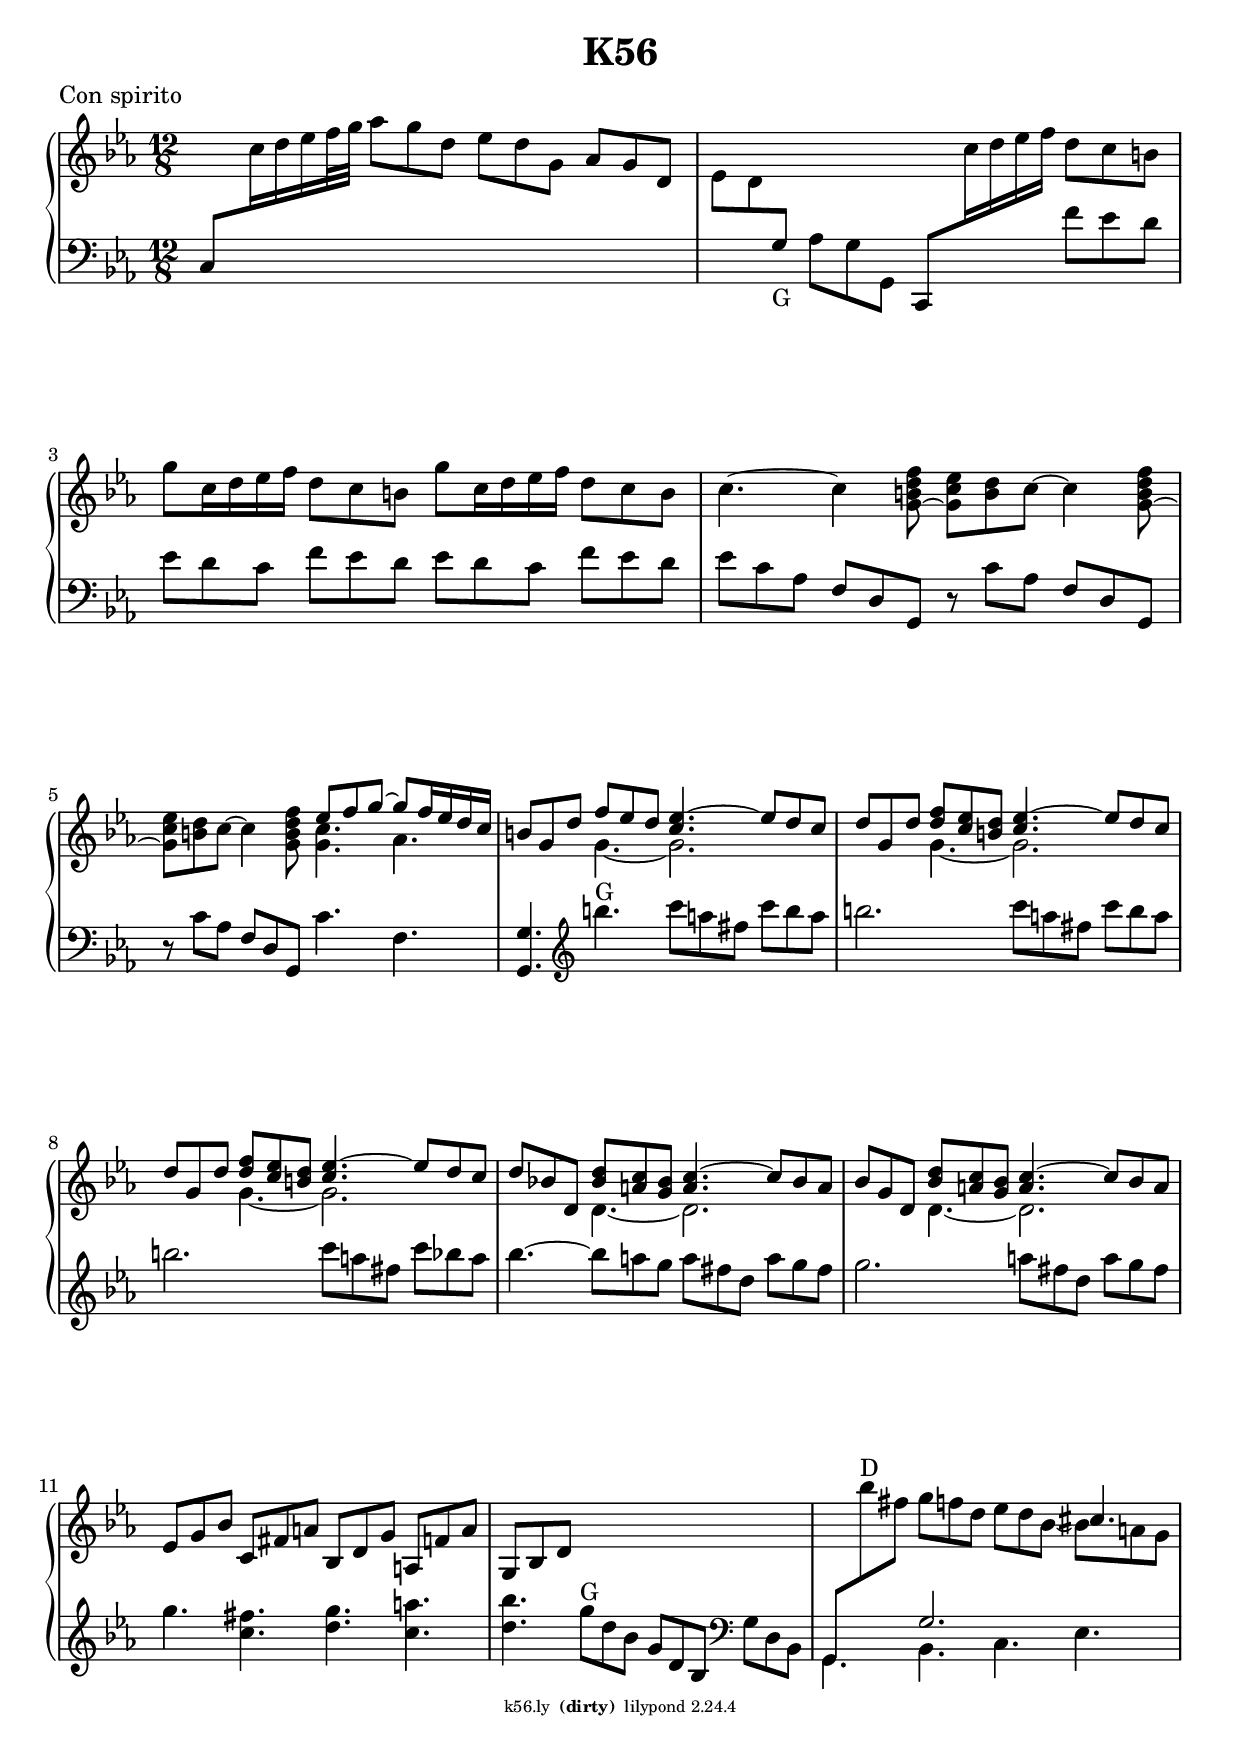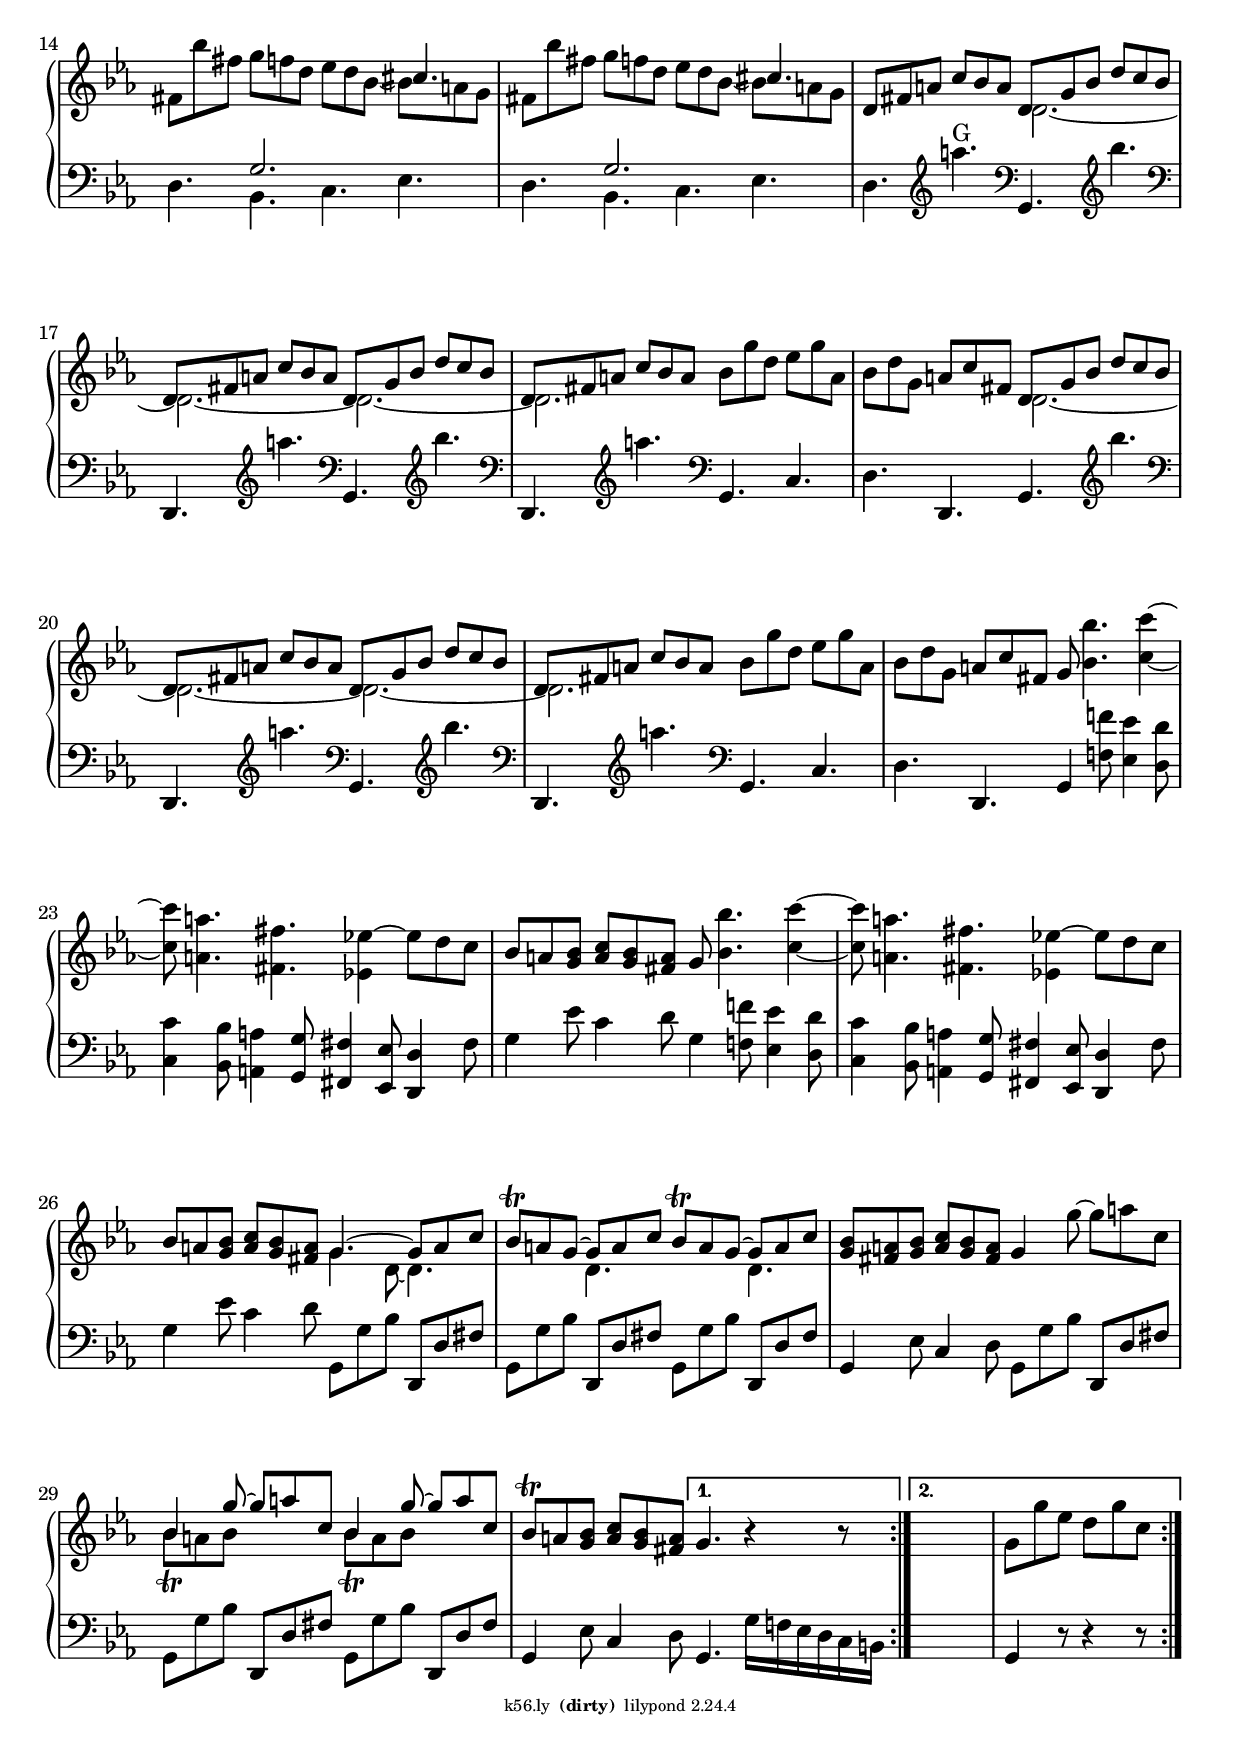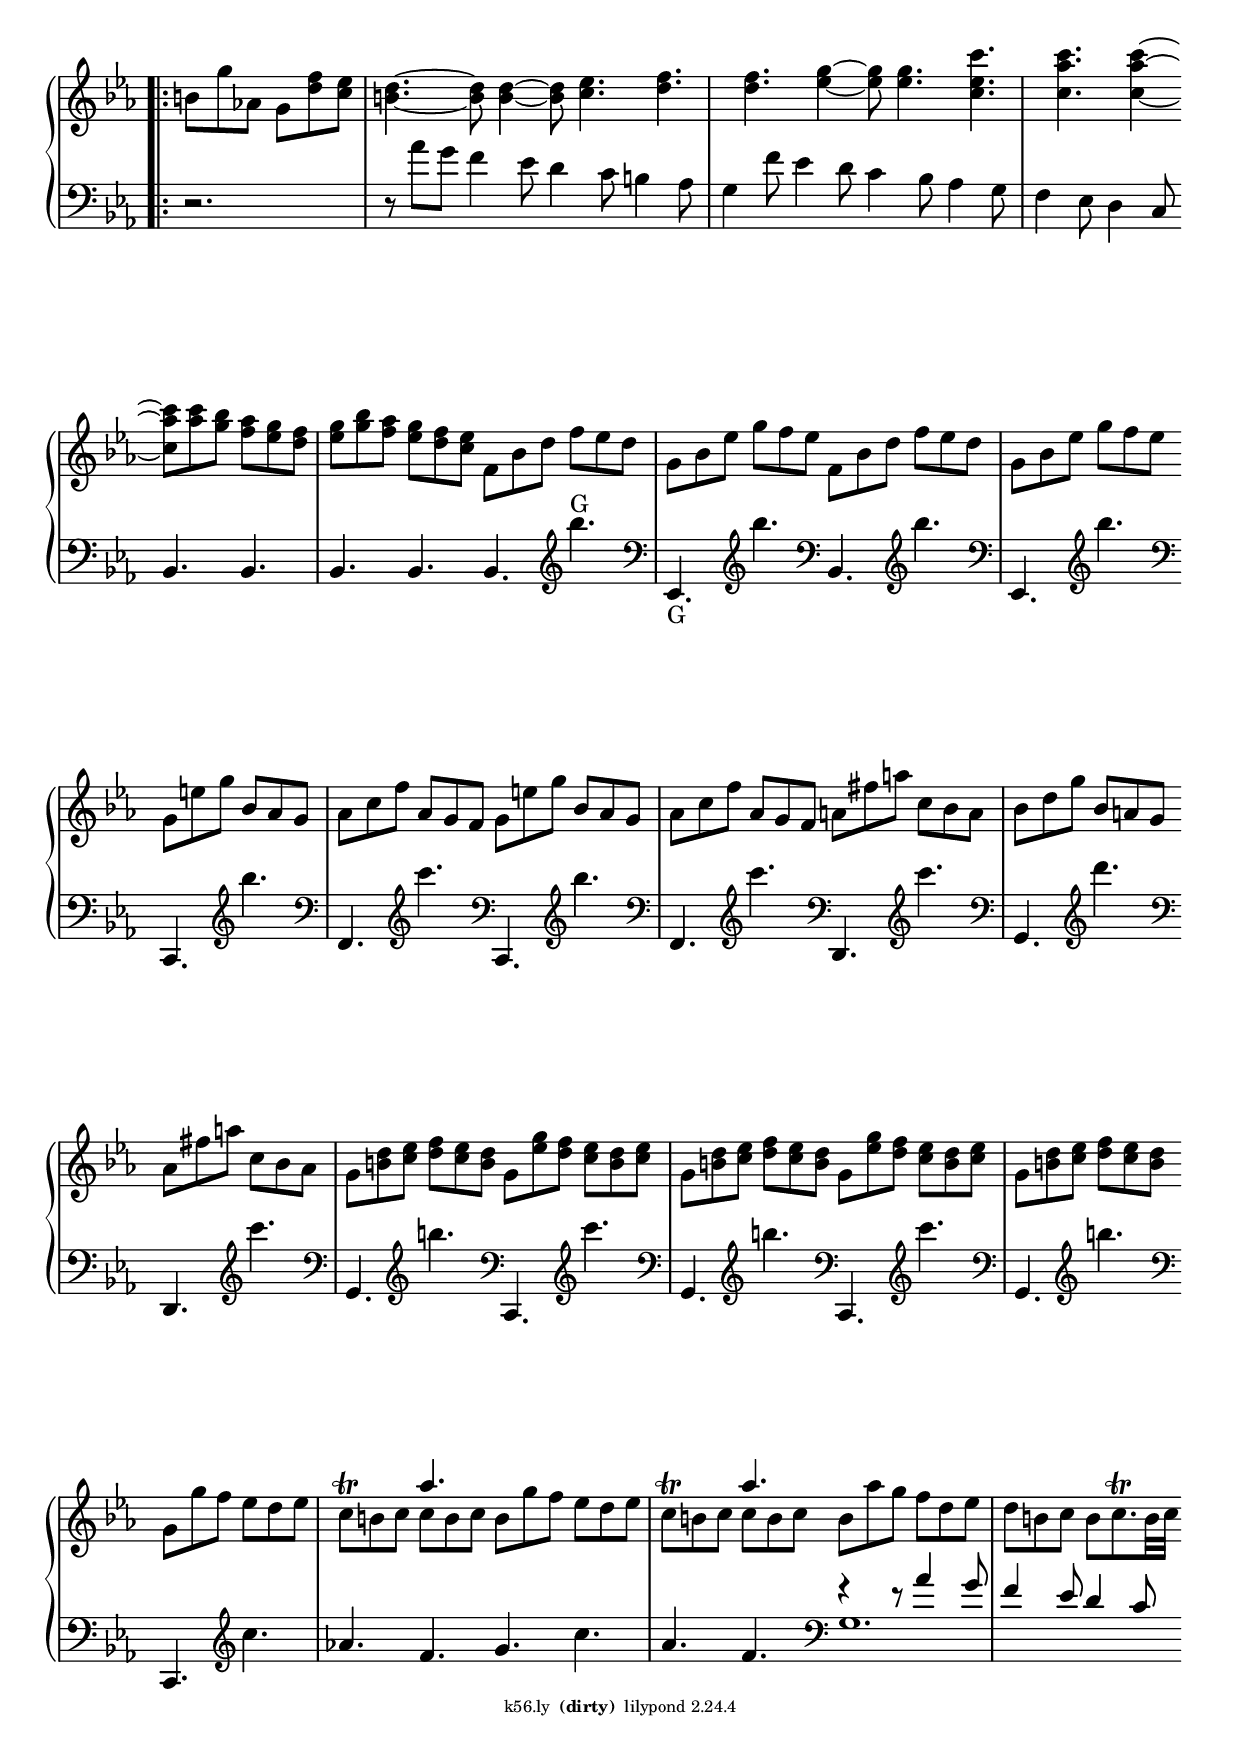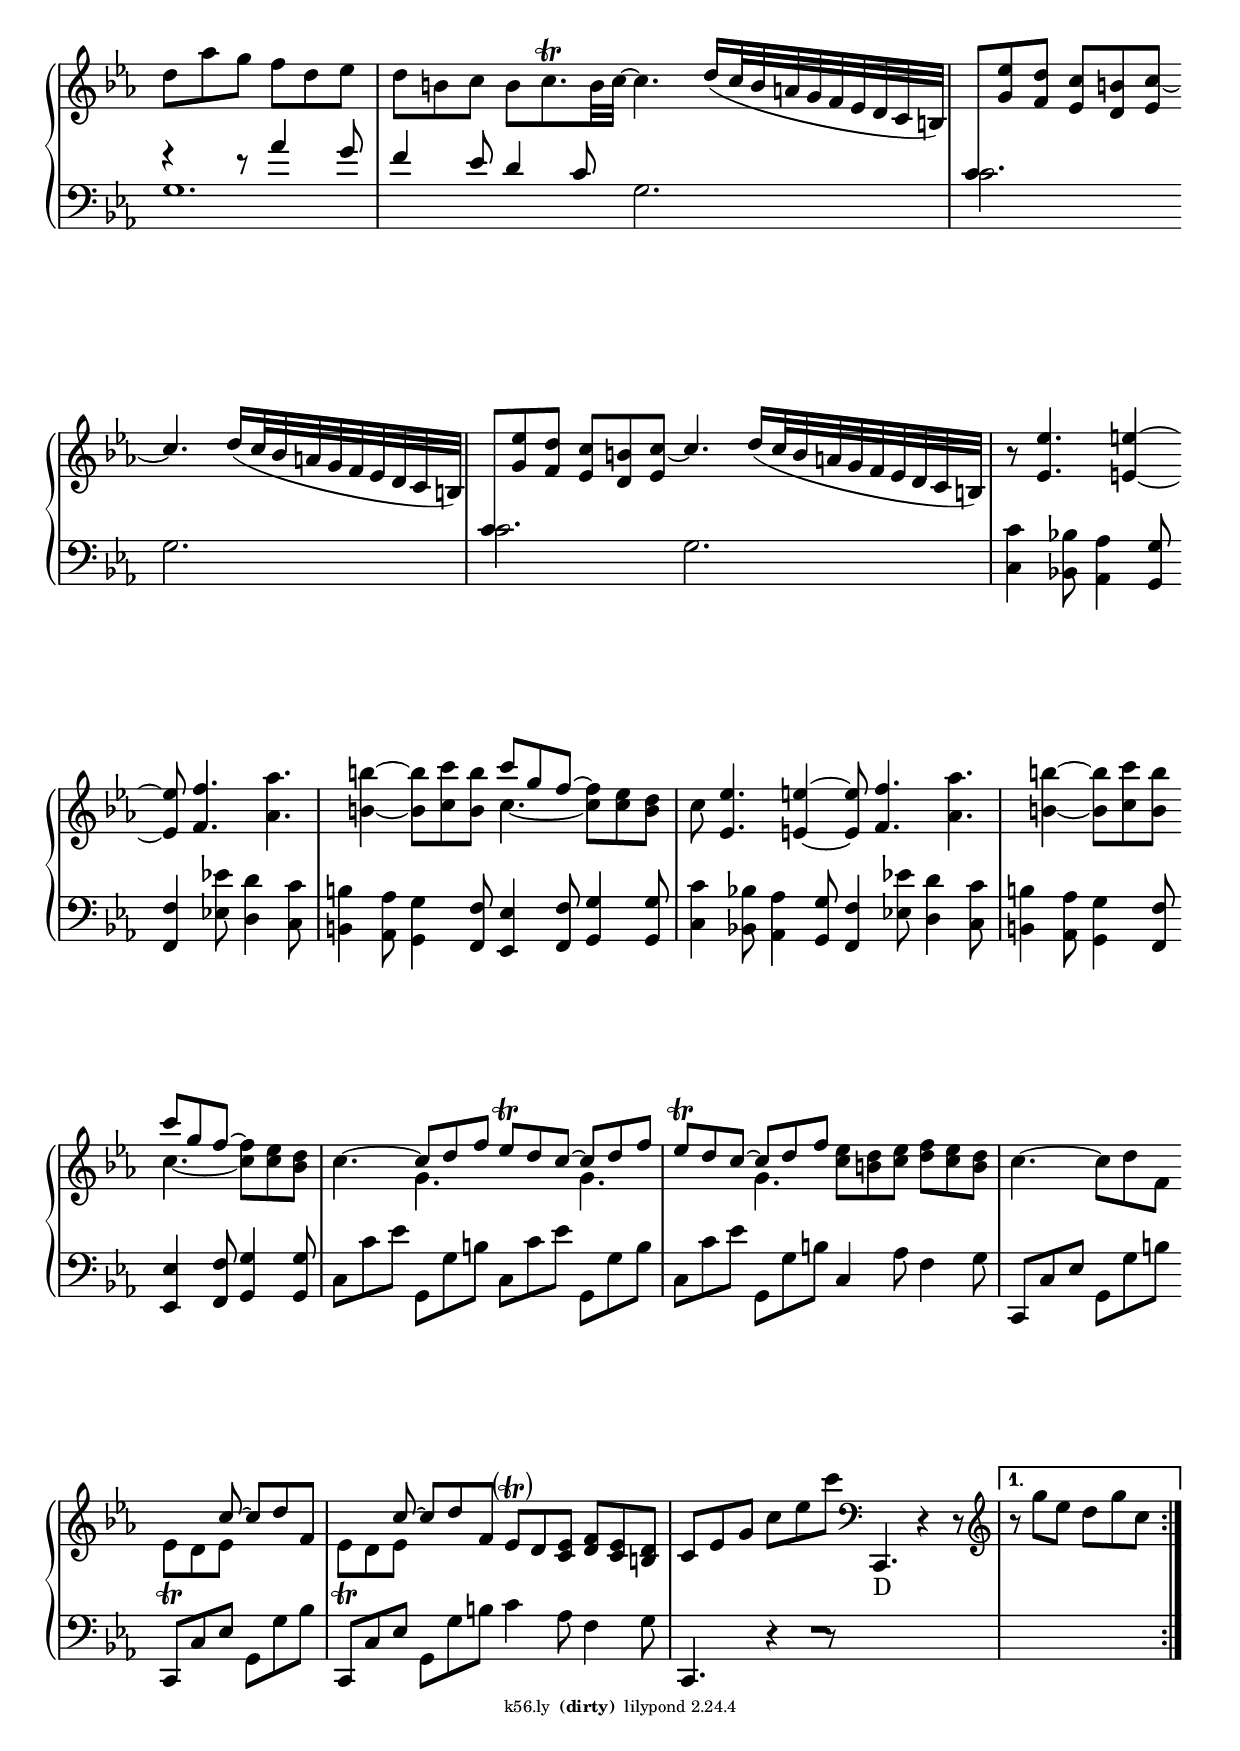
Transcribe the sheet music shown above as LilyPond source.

\version "2.18.2"

\include "../../include/general.ily"

breaks = {
  \repeat volta 2 {
    s1.*2 \break s1.*2 \break s1.*3 \break s1.*3 \break s1.*3 \pageBreak
    s1.*3 \break s1.*3 \break s1.*3 \break s1.*3 \break s1.*3 \break s1.*3 \pageBreak
  }
  \repeat volta 2 {
    s1.*3 \break s1.*3 \break s1.*3 \break s1.*3 \break s1.*3 \pageBreak
    s1.*2 \break s1.*2 \break s1.*3 \break s1.*3 \break s1.*3 \pageBreak
  }
}

#(set-global-staff-size 21)
\version "2.18.2"

su = \stemUp
sd = \stemDown
sn = \stemNeutral
tu = \tieUp
td = \tieDown
tn = \tieNeutral
cstr = \change Staff = "right"
cstl = \change Staff = "left"

\header {
  title = "K56"
  meter = "Con spirito"
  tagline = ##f
}

global = {
  \key c \minor
  \time 12/8
  \override Staff.NoteCollision #'merge-differently-dotted = ##t
  \override ParenthesesItem #'font-size = #+2
}

right = \relative c {
  \global
 
  \repeat volta 2 {
    \cstl c8 \cstr c''16 d ees f32 g aes8 g d ees d g, aes g d
    ees d \cstl g,_"G" aes g g, c, \cstr c'''16 d ees f d8 c b
    
    g' c,16 d ees f d8 c b g' c,16 d ees f d8 c b
    c4. ~ c4 <g b d f>8 ~ <g c ees> <b d> c ~ c4 <g b d f>8 ~ 
    
    <g c ees> <b d> c ~ c4 <g b d f>8 <<{ ees' f g ~ g f16 ees d c } \\ { <g c>4. aes }>>
    <<{ b8 g d' f ees d <c ees>4. ~ ees8 d c } \\ { s4. g ~ g2. }>>
    <<{ d'8 g, d' <d f> <c ees> <b d> <c ees>4. ~ ees8 d c } \\ { s4. g ~ g2. } >>
    
    <<{ d'8 g, d' <d f> <c ees> <b d> <c ees>4. ~ ees8 d c } \\ { s4. g ~ g2. } >>
    <<{ d'8 bes! d, <bes' d> <a c> <g bes> <a c>4. ~ c8 bes a } \\ { s4. d, ~ d2. }>>
    <<{ bes'8 g d <bes' d> <a c> <g bes> <a c>4. ~ c8 bes a } \\ { s4. d, ~ d2. }>>
    
    ees8 g bes c, fis a bes, d g a, f' a
    g, bes d s2. s4.
    \cstl g,,8 \cstr bes'''^"D" fis g f d <<{ s4. cis } \\ { ees8 d bes ~ bes a g }>>
    
    \repeat unfold 2 {
      <<{ s2. s4. cis } \\ { fis,8 bes' fis g f d ees d bes ~ bes a g } >> }
    \su d fis a c bes a
    
    \repeat unfold 2 {
      <<{ d, g bes d c bes
          d, fis a c bes a d, g bes d c bes
          d, fis a c bes a } \\ { d,2. ~ d ~ d ~ d }>>
      \sn bes'8 g' d ees g a, bes d g, a c fis, }
    
    \repeat unfold 2 {
      g8 <bes bes'>4. <c c'>4 ~
      <c c'>8 <a a'>4. <fis fis'> \once \sd <ees! ees'!>4 ~ ees'8 d c
      bes a <g bes> <a c> <g bes> <fis a> }
    
    <<{ g4. ~ g8 a c } \\ { g4 d8 ~ d4. }>>
    \repeat unfold 2 { <<{ bes'8-\trill a g~ g a c } \\ { s4. d, }>> }
    << { g8 fis g a g fis } { bes a bes c bes a }>> g4 g'8 ~ g a c,
    
    \repeat unfold 2 { << { bes4 g'8 ~ g a c, } \\ { bes8_\trill a bes } >> } 
    bes-\trill a <g bes> <a c> <g bes> <fis a>
  }
  \alternative {
    { g4. r4 r8 }
    { s2. g8 g' ees d g c, }
  }
  
  \repeat volta 2 {
    b8 g' aes,! g <d' f> <c ees> <b d>4. ~ q8 q4 ~ 
    q8 <c ees>4. <d f> q <ees g>4 ~
    q8 q4. <c ees c'> <c aes' c> q4 ~
    
    q8 <aes' c> <g bes> <<{ f ees d ees g f ees d c } { aes' g f g bes aes g f ees }>>
    \repeat unfold 2 { \sd f,8 bes d f ees d g, bes ees g f ees }
    
    \sn \repeat unfold 2 { g, e' g bes, aes g aes c f aes, g f }
    \repeat unfold 2 { a fis' a c, bes a } 
    \alternative { { bes d g bes, a g } {} }
    
    \repeat unfold 2 {
      g <<{ b c d c b } { d ees f ees d }>>
      g, <<{ ees' d c b c } { g' f ees d ees }>> 
    } g, <<{ b c d c b } { d ees f ees d }>>
    
    g,8 \repeat unfold 2 {
      g' f ees d ees c-\trill b c <<{ aes'4. } \\ { c,8 b c }>> b }
    \repeat unfold 2 {
      aes' g f d ees d b c b c8.-\trill b32 c ~ }
    \alternative { {d8} {c4.} }
    
    \repeat unfold 2 {
      d16[( c32*10/9 b a g f ees d c b]) 
      \once \override Stem.details.beamed-lengths = #'(11) \cstl \su c8 \cstr 
      <<{ g' f ees d ees } { ees' d c b c ~ }>> c4. 
    } d16[( c32*10/9 b a g f ees d c b])
    
    r8 \sn \repeat unfold 2 {
      <<{ ees4. e4 ~ e8 \once \su f4. aes b4 ~ b8 c b } 
        { ees4. e4 ~ e8 \once \su f4. aes b4 ~ b8 c b }>>
      <<{ c8 g f ~ \tweak Stem.transparent ##t f } \\ 
        { c4. ~ <c f>8 <c ees> <b d> }>> }
    \alternative { {c8} {} }
    
    <<{ \sd c4. ~ \su c8 d f } \\ { s4. g, }>>
    \repeat unfold 2 { <<{ ees'8-\trill d c~ c d f } \\ { s4. g, }>> }
    <<{ c8 b c d c b} { ees d ees f ees d }>> c4. ~ c8 \sd d f, \sn
    
    \repeat unfold 2 { <<{ s4 c'8 ~ c d f, } \\ { ees_\trill d ees }>> }
    ees-\parenthesize-\trill d <c ees> <d f> <c ees> <b d> c ees g c ees c'
    \clef bass c,,,,4._"D" r4 r8 
  }
  \alternative { { \clef treble r g'''' ees d g c, } {} }
}
 
left = \relative c' {
  \global
  
  \repeat volta 2 {
    s1. s2. s4. f8 ees d
    ees d c f ees d ees d c f ees d
    ees c aes f d g, r c' aes f d g,
    
    r c' aes f d g, c'4. f,
    <g, g'>4. \clef treble b'''4.^"G" c8 a fis c' b a
    b2. c8 a fis c' b a
    
    b2. c8 a fis c' bes a
    bes4. ~ bes8 a g a fis d a' g fis
    g2. a8 fis d a' g fis
    
    g4. <c, fis> <d g> <c a'>
    <d bes'> g8^"G" d bes g d bes \clef bass g d bes
    <<{ s4. g'2. } \\ { g,4. bes4. c ees }>>
    
    \repeat unfold 2 {
      d4. <<{ g2. } \\ { bes,4. c ees }>> }
    d4. \clef treble a'''^"G" \clef bass g,,, \clef treble bes'''
    
    \repeat unfold 2 {
      \clef bass d,,,,4. \clef treble a'''' \clef bass g,,, \clef treble bes'''
      \clef bass d,,,,4. \clef treble a'''' \clef bass g,,, c
      d d,
    } \alternative { 
      { g \clef treble bes''' }
      { g,,,4 }
    }
    
    \repeat unfold 2 {
      <f'! f'!>8 <ees ees'>4 <d d'>8 
      <c c'>4 <bes bes'>8 <a a'>4 <g g'>8 <fis fis'>4 <ees ees'>8 <d d'>4 fis'8
      g4 ees'8 c4 d8 } 
    \alternative { {g,4 } {} }
    
    \repeat unfold 2 {
      \repeat unfold 3 { g,8 g' bes d,, d' fis }
      g,4 ees'8 c4 d8 
    }
  }
  \alternative {
    { g,4. g'16 f! ees d c b }
    { s2. g4 r8 r4 r8}
  }
  
  \repeat volta 2 {
    r2. r8 aes''8 g f4 ees8
    d4 c8 b4 aes8 g4 f'8 ees4 d8
    c4 bes8 aes4 g8 f4 ees8 d4 c8
    
    bes4. bes bes bes
    
    <<{ \sn 
        s \clef treble bes'''^"G" s \clef treble bes s \clef treble bes s \clef treble bes
        s \clef treble bes        s \clef treble c   s \clef treble bes s \clef treble c
        s \clef treble c          s \clef treble d   s \clef treble c   s \clef treble b
        s \clef treble c          s \clef treble b   s \clef treble c   s \clef treble b } \\ 
      { \sn
        \clef bass bes,,, s \clef bass ees,_"G" s \clef bass bes' s \clef bass ees, s
        \clef bass c      s \clef bass f        s \clef bass c    s \clef bass f    s 
        \clef bass d      s \clef bass g        s \clef bass d    s \clef bass g    s
        \clef bass c,     s \clef bass g'       s \clef bass c,   s \clef bass g'   s 
    }>>
    
    \clef bass c, \clef treble c''' aes! f
    g c aes f
    \clef bass \repeat unfold 2 { 
      <<{ r4 r8 aes4 g8 f4 ees8 d4 c8 } \\ { g1. } >> }
    
    g2. c g c g \repeat unfold 2 {
      <<{ c,4 bes!8 aes4 g8 f4 ees'!8 d4 c8 b4 aes8 \once \sd g4 f8 ees4 f8 g4 g8 }
        { c'4 bes!8 aes4 g8 f4 ees'!8 d4 c8 b4 aes8 \once \sd g4 f8 ees4 f8 g4 g8 }>> }
    
    \repeat unfold 3 { c, c' ees g,, g' b }
    c,4 aes'8 f4 g8
    \repeat unfold 3 { c,, c' ees g, g' b }
    c4 aes8 f4 g8 c,,4. r4 r8
    R1.
  }
}


\score {
  \new PianoStaff <<
    \new Staff = "right" {
      << 
        \breaks
        \right
      >>
    }
    \new Staff = "left" { 
      <<
        \breaks
        \clef bass \left 
      >>
    }
  >>
  \layout { indent = 0 }
}

